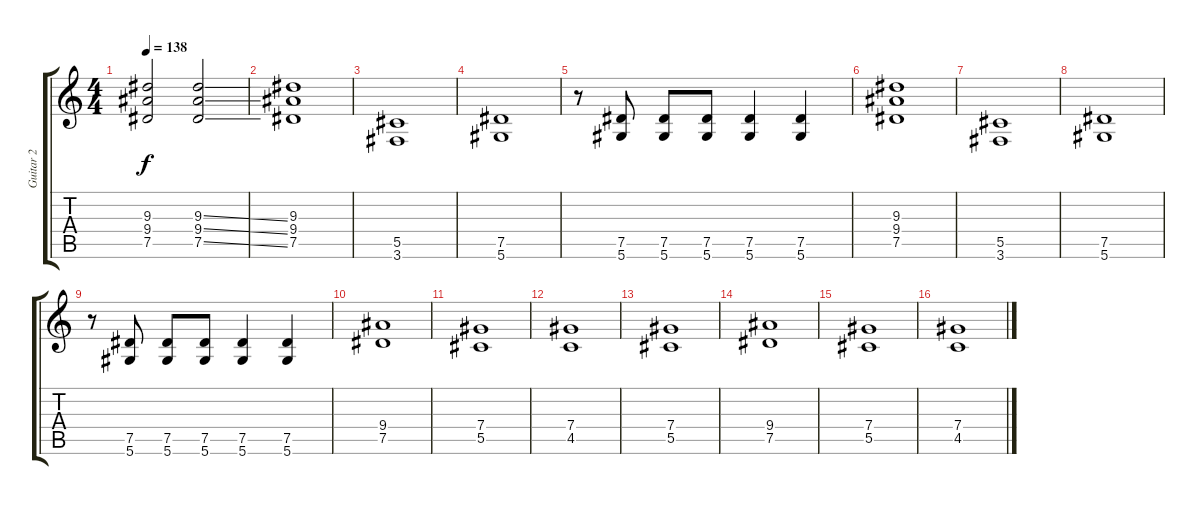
\track ("Guitar 2" "Guitar 2") {instrument distortionguitar}
\staff {score tabs}
\tuning (Eb4 Bb3 Gb3 Db3 Ab2 Eb2) {hide}
\ts (4 4)
\tempo 138
\clef g2
\ks c
(9.3{t} 9.4{t} 7.5{t}).2{dy f} (9.3{ss} 9.4{ss} 7.5{ss}).2 |
(9.3 9.4 7.5).1 |
(5.5 3.6).1 |
(7.5 5.6).1 |
r.8 (7.5 5.6).8 (7.5 5.6).8 (7.5 5.6).8 (7.5 5.6).4 (7.5 5.6).4 |
(9.3 9.4 7.5).1 |
(5.5 3.6).1 |
(7.5 5.6).1 |
r.8 (7.5 5.6).8 (7.5 5.6).8 (7.5 5.6).8 (7.5 5.6).4 (7.5 5.6).4 |
(9.4 7.5).1 |
(7.4 5.5).1 |
(7.4 4.5).1 |
(7.4 5.5).1 |
(9.4 7.5).1 |
(7.4 5.5).1 |
(7.4 4.5).1
